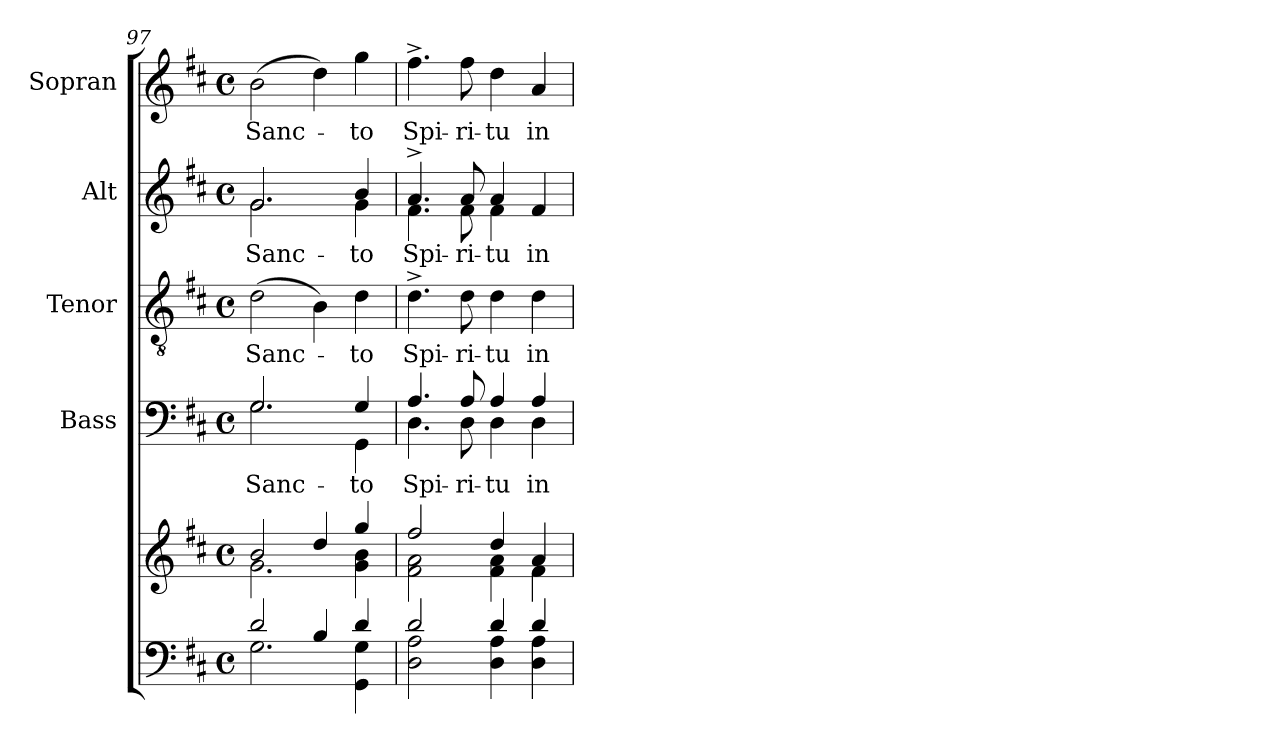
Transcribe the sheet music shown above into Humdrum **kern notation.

**kern	**kern	**kern	**text	**kern	**text	**kern	**text	**kern	**text
*part5	*part5	*part4	*part4	*part3	*part3	*part2	*part2	*part1	*part1
*staff6	*staff5	*staff4	*staff4	*staff3	*staff3	*staff2	*staff2	*staff1	*staff1
*	*	*I"Bass	*	*I"Tenor	*	*I"Alt	*	*I"Sopran	*
*	*	*I'B.	*	*I'T.	*	*I'A.	*	*I'S.	*
*clefF4	*clefG2	*clefF4	*	*clefGv2	*	*clefG2	*	*clefG2	*
*k[f#c#]	*k[f#c#]	*k[f#c#]	*	*k[f#c#]	*	*k[f#c#]	*	*k[f#c#]	*
*D:	*D:	*D:	*	*D:	*	*D:	*	*D:	*
*M4/4	*M4/4	*M4/4	*	*M4/4	*	*M4/4	*	*M4/4	*
*met(c)	*met(c)	*met(c)	*	*met(c)	*	*met(c)	*	*met(c)	*
=97	=97	=97	=97	=97	=97	=97	=97	=97	=97
*^	*^	*	*	*	*	*	*	*	*
!	!	!	!	!	!LO:LY:b	!	!LO:LY:b	!	!LO:LY:b	!	!LO:LY:b
*	*	*	*	*^	*	*	*	*^	*	*	*
2d/	2.G\	2b/	2.g\	2.G/	2.G\	Sanc-	(>2d\	Sanc-	2.g/	2.g\	Sanc-	(>2b\	Sanc-
4B/	.	4dd/	.	.	.	.	4B\)	.	.	.	.	4dd\)	.
!	!	!	!	!	!	!LO:LY:b	!	!LO:LY:b	!	!	!LO:LY:b	!	!LO:LY:b
4d/	4GG\ 4G\	4gg/	4g\ 4b\	4G/	4GG\	-to	4d\	-to	4b/	4g\	-to	4gg\	-to
!!LO:PB:g=z
=98	=98	=98	=98	=98	=98	=98	=98	=98	=98	=98	=98	=98	=98
!	!	!	!	!	!	!LO:LY:b	!	!LO:LY:b	!	!	!LO:LY:b	!	!LO:LY:b
2d/	2D\ 2A\	2ff#/	2f#\ 2a\	4.A/	4.D\	Spi-	4.d^>\	Spi-	4.a^>/	4.f#\	Spi-	4.ff#^>\	Spi-
!	!	!	!	!	!	!LO:LY:b	!	!LO:LY:b	!	!	!LO:LY:b	!	!LO:LY:b
.	.	.	.	8A/	8D\	-ri-	8d\	-ri-	8a/	8f#\	-ri-	8ff#\	-ri-
!	!	!	!	!	!	!LO:LY:b	!	!LO:LY:b	!	!	!LO:LY:b	!	!LO:LY:b
4d/	4D\ 4A\	4dd/	4f#\ 4a\	4A/	4D\	-tu	4d\	-tu	4a/	4f#\	-tu	4dd\	-tu
!	!	!	!	!	!	!LO:LY:b	!	!LO:LY:b	!	!	!LO:LY:b	!	!LO:LY:b
4d/	4D\ 4A\	4a/	4f#\	4A/	4D\	in	4d\	in	4f#/	4ryy	in	4a/	in
*v	*v	*	*	*v	*v	*	*	*	*v	*v	*	*	*
*	*v	*v	*	*	*	*	*	*	*	*
=	=	=	=	=	=	=	=	=	=
*-	*-	*-	*-	*-	*-	*-	*-	*-	*-
